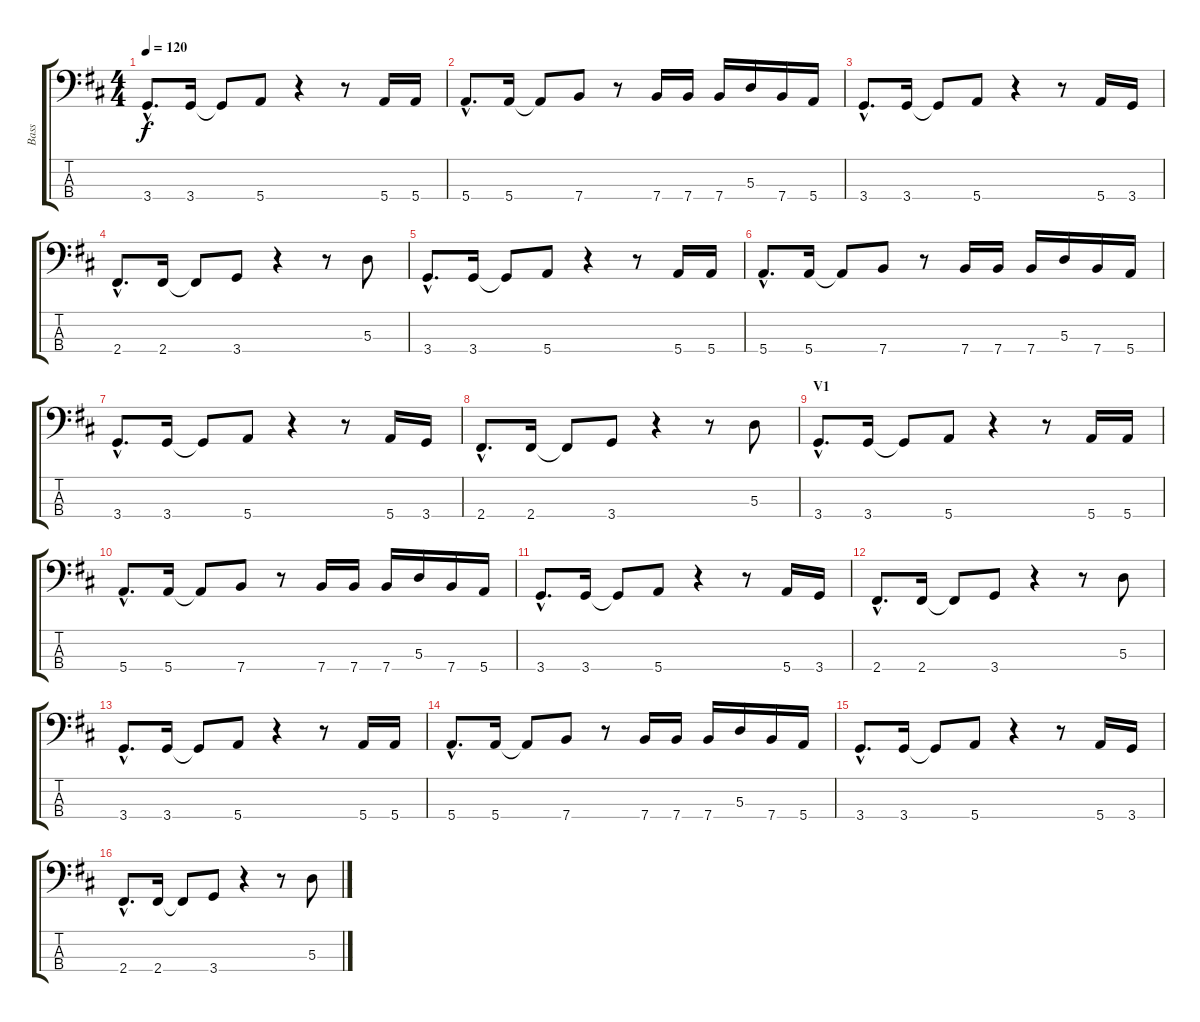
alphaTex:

\track ("Bass" "Bass") {instrument fretlessbass}
\staff {score tabs}
\tuning (G2 D2 A1 E1) {hide}
\ts (4 4)
\tempo 120
\clef f4
\ks d
3.4{hac}.8{d dy f} 3.4.16 3.4{t}.8 5.4.8 r.4 r.8 5.4.16 5.4.16 |
5.4{hac}.8{d} 5.4.16 5.4{t}.8 7.4.8 r.8 7.4.16 7.4.16 7.4.16 5.3.16 7.4.16 5.4.16 |
3.4{hac}.8{d} 3.4.16 3.4{t}.8 5.4.8 r.4 r.8 5.4.16 3.4.16 |
2.4{hac}.8{d} 2.4.16 2.4{t}.8 3.4.8 r.4 r.8 5.3.8 |
3.4{hac}.8{d} 3.4.16 3.4{t}.8 5.4.8 r.4 r.8 5.4.16 5.4.16 |
5.4{hac}.8{d} 5.4.16 5.4{t}.8 7.4.8 r.8 7.4.16 7.4.16 7.4.16 5.3.16 7.4.16 5.4.16 |
3.4{hac}.8{d} 3.4.16 3.4{t}.8 5.4.8 r.4 r.8 5.4.16 3.4.16 |
2.4{hac}.8{d} 2.4.16 2.4{t}.8 3.4.8 r.4 r.8 5.3.8 |
\section ("" "V1")
3.4{hac}.8{d} 3.4.16 3.4{t}.8 5.4.8 r.4 r.8 5.4.16 5.4.16 |
5.4{hac}.8{d} 5.4.16 5.4{t}.8 7.4.8 r.8 7.4.16 7.4.16 7.4.16 5.3.16 7.4.16 5.4.16 |
3.4{hac}.8{d} 3.4.16 3.4{t}.8 5.4.8 r.4 r.8 5.4.16 3.4.16 |
2.4{hac}.8{d} 2.4.16 2.4{t}.8 3.4.8 r.4 r.8 5.3.8 |
3.4{hac}.8{d} 3.4.16 3.4{t}.8 5.4.8 r.4 r.8 5.4.16 5.4.16 |
5.4{hac}.8{d} 5.4.16 5.4{t}.8 7.4.8 r.8 7.4.16 7.4.16 7.4.16 5.3.16 7.4.16 5.4.16 |
3.4{hac}.8{d} 3.4.16 3.4{t}.8 5.4.8 r.4 r.8 5.4.16 3.4.16 |
2.4{hac}.8{d} 2.4.16 2.4{t}.8 3.4.8 r.4 r.8 5.3.8
